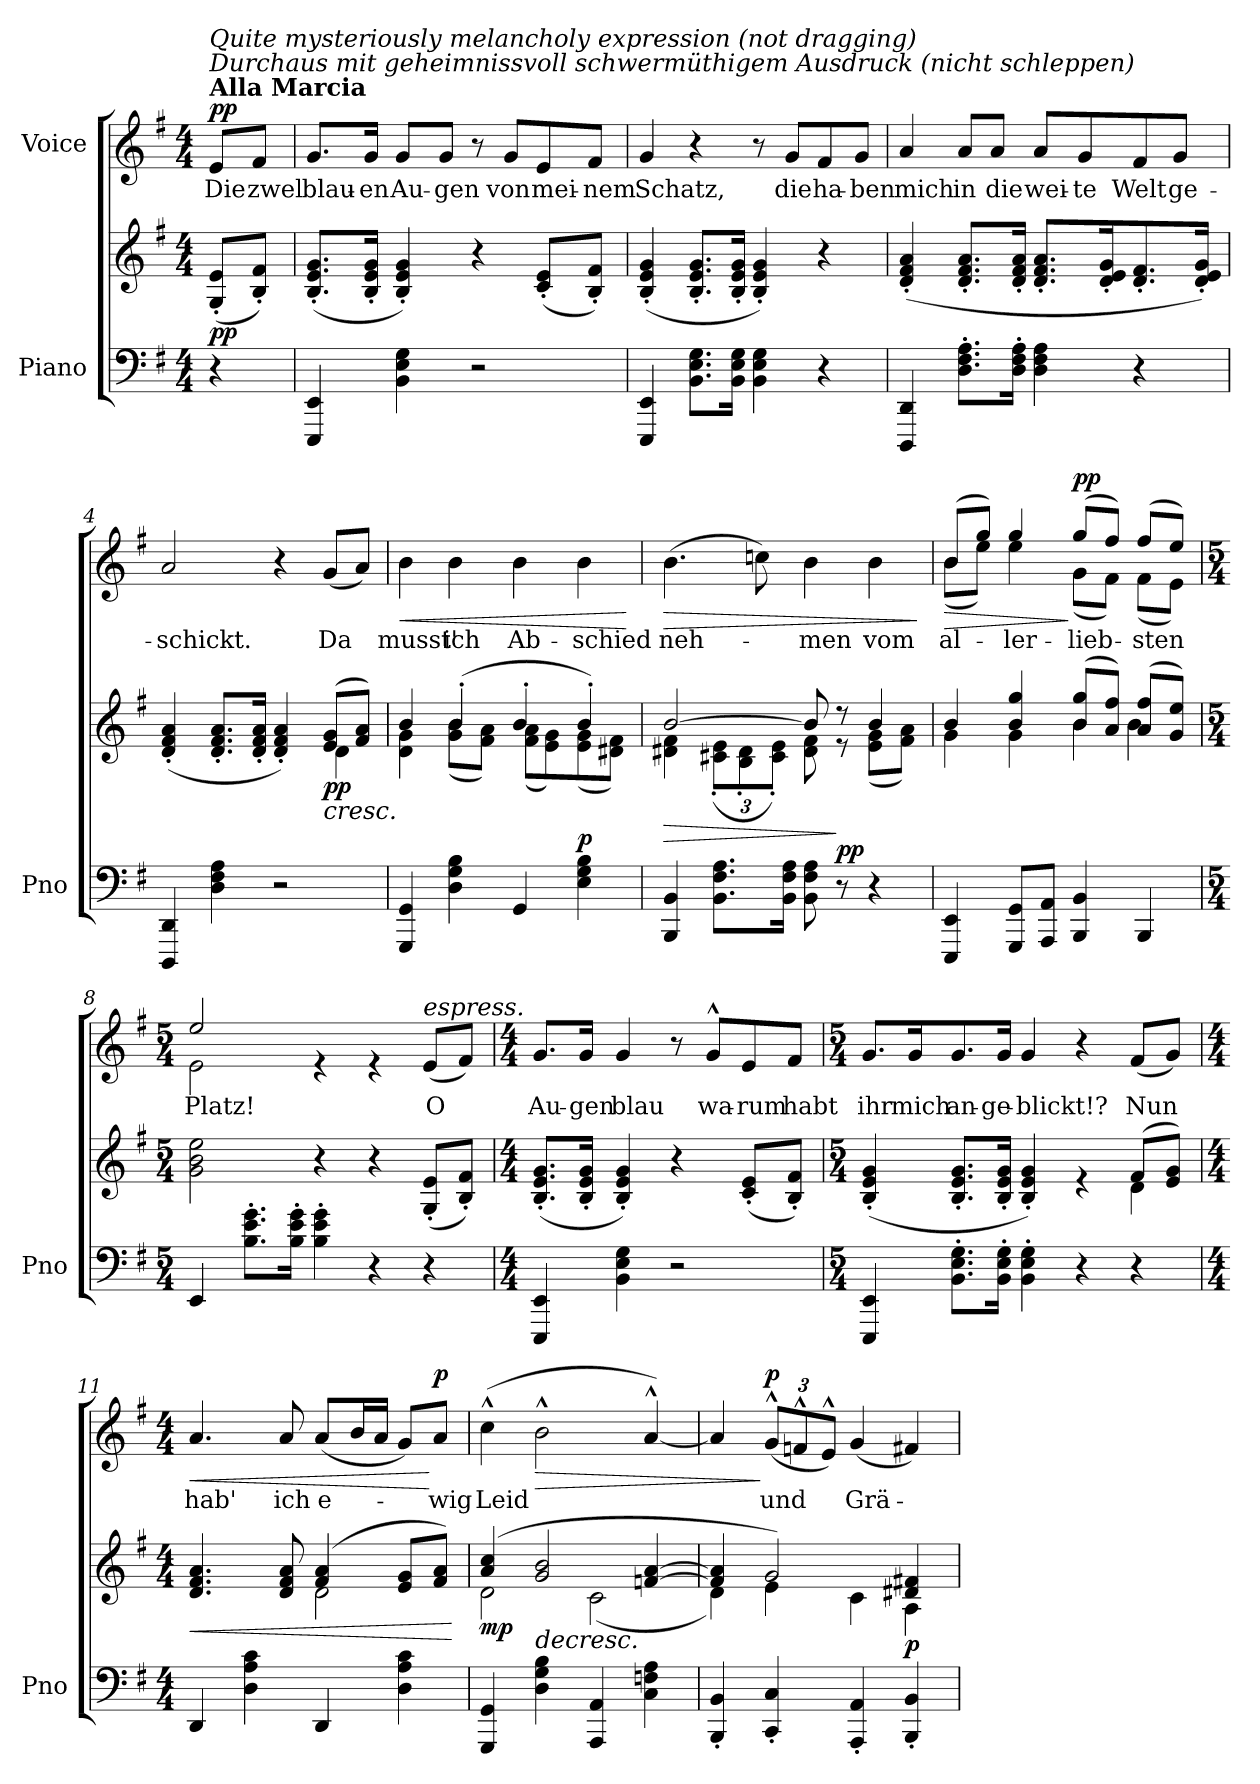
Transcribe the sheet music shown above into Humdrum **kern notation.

**kern	**kern	**dynam	**kern	**text	**dynam
*part2	*part2	*part2	*part1	*part1	*part1
*staff3	*staff2	*staff2/3	*staff1	*staff1	*staff1
*I"Piano	*	*	*I"Voice	*	*
*I'Pno	*	*	*	*	*
*clefF4	*clefG2	*	*clefG2	*	*
*k[f#]	*k[f#]	*	*k[f#]	*	*
*M4/4	*M4/4	*	*M4/4	*	*
=	=	=	=	=	=
!	!	!	!LO:TX:a:B:t=Alla Marcia	!	!
!	!	!	!LO:TX:a:i:t=Durchaus mit geheimnissvoll schwermüthigem Ausdruck (nicht schleppen)	!	!
!	!	!	!LO:TX:a:i:t=Quite mysteriously melancholy expression (not dragging)	!	!
!	!	!LO:DY:a=2	!	!LO:LY:b	!LO:DY:a
4r	(>8G/' 8e/'L	pp	8e/L	Die	pp
!	!	!	!	!LO:LY:b	!
.	8B/' 8f#/'J)	.	8f#/J	zwel	.
=1	=1	=1	=1	=1	=1
!	!	!	!	!LO:LY:b	!
4EEE/ 4EE/	(>8.B/' 8.e/' 8.g/'L	.	8.g/L	blau-	.
!	!	!	!	!LO:LY:b	!
.	16B/' 16e/' 16g/'Jk	.	16g/Jk	-en	.
!	!	!	!	!LO:LY:b	!
4BB\ 4E\ 4G\	4B/' 4e/' 4g/')	.	8g/L	Au-	.
!	!	!	!	!LO:LY:b	!
.	.	.	8g/J	-gen	.
2r	4r	.	8r	.	.
!	!	!	!	!LO:LY:b	!
.	.	.	8g/L	von	.
!	!	!	!	!LO:LY:b	!
.	(>8c/' 8e/'L	.	8e/	mei-	.
!	!	!	!	!LO:LY:b	!
.	8B/' 8f#/'J)	.	8f#/J	-nem	.
=2	=2	=2	=2	=2	=2
!	!	!	!	!LO:LY:b	!
4EEE/ 4EE/	(>4B/' 4e/' 4g/'	.	4g/	Schatz,	.
8.BB\ 8.E\ 8.G\L	8.B/' 8.e/' 8.g/'L	.	4r	.	.
16BB\ 16E\ 16G\Jk	16B/' 16e/' 16g/'Jk	.	.	.	.
4BB\ 4E\ 4G\	4B/' 4e/' 4g/')	.	8r	.	.
!	!	!	!	!LO:LY:b	!
.	.	.	8g/L	die	.
!	!	!	!	!LO:LY:b	!
4r	4r	.	8f#/	ha-	.
!	!	!	!	!LO:LY:b	!
.	.	.	8g/J	-ben	.
!!LO:LB:g=z
=3	=3	=3	=3	=3	=3
!	!	!	!	!LO:LY:b	!
4DDD/ 4DD/	(>4d/' 4f#/' 4a/'	.	4a/	mich	.
!	!	!	!	!LO:LY:b	!
8.D\' 8.F#\' 8.A\'L	8.d/' 8.f#/' 8.a/'L	.	8a/L	in	.
!	!	!	!	!LO:LY:b	!
.	.	.	8a/J	die	.
16D\' 16F#\' 16A\'Jk	16d/' 16f#/' 16a/'Jk	.	.	.	.
!	!	!	!	!LO:LY:b	!
4D\ 4F#\ 4A\	8.d/' 8.f#/' 8.a/'L	.	8a/L	wei-	.
!	!	!	!	!LO:LY:b	!
.	.	.	8g/	-te	.
.	16d/' 16e/' 16g/'K	.	.	.	.
!	!	!	!	!LO:LY:b	!
4r	8.d/' 8.f#/'	.	8f#/	Welt	.
!	!	!	!	!LO:LY:b	!
.	.	.	8g/J	ge-	.
.	16d/' 16e/' 16g/'Jk)	.	.	.	.
=4	=4	=4	=4	=4	=4
*	*^	*	*	*	*
!	!	!	!	!	!LO:LY:b	!
4DDD/ 4DD/	(>4d/' 4f#/' 4a/'	2.reyy	.	2a/	-schickt.	.
4D\ 4F#\ 4A\	8.d/' 8.f#/' 8.a/'L	.	.	.	.	.
.	16d/' 16f#/' 16a/'Jk	.	.	.	.	.
2r	4d/' 4f#/' 4a/')	.	.	4r	.	.
!	!	!	!LO:HP:b	!	!LO:LY:b	!
!	!	!	!LO:DY:n=1:b	!	!	!
.	(>8e/ 8g/L	4d\	< pp	(<8g/L	Da	.
.	8f#/ 8a/J)	.	.	8a/J)	.	.
=5	=5	=5	=5	=5	=5	=5
!	!	!	!	!	!LO:LY:b	!LO:HP:b
4GGG/ 4GG/	4b/	4d\ 4g\	.	4b\	musst'	<
!	!	!	!	!	!LO:LY:b	!
4D\ 4G\ 4B\	(>4b'/	(<8g\ 8b\L	.	4b\	ich	.
.	.	8f#\ 8a\J)	.	.	.	.
!	!	!	!	!	!LO:LY:b	!
4GG/	4b'/	(<8f#\ 8a\L	.	4b\	Ab-	.
.	.	8e\ 8g\)	.	.	.	.
!	!	!	!LO:DY:a=2	!	!LO:LY:b	!
4E\ 4G\ 4B\	4b'/)	(<8e\ 8g\	p	4b\	-schied	.
.	.	8d#X\ 8f#\J)	.	.	.	.
*	*v	*v	*	*	*	*
.	.	[	.	.	[
!!LO:LB:g=z
=6	=6	=6	=6	=6	=6
!	!	!LO:HP:b	!	!LO:LY:b	!LO:HP:b
*	*^	*	*	*	*
4BBB/ 4BB/	[2b/	4d#X\ 4f#\	>	(>4.b\	neh-	>
*	*	*Xbrackettup	*	*	*	*
8.BB\ 8.F#\ 8.A\L	.	(>12c#X\' 12e\'L	.	.	.	.
.	.	12B\' 12d#\'	.	.	.	.
.	.	.	.	8ccn\)	.	.
.	.	12c#\' 12e\'J)	.	.	.	.
16BB\ 16F#\ 16A\Jk	.	.	.	.	.	.
!	!	!	!	!	!LO:LY:b	!
8BB\ 8F#\ 8A\	8b/]	8d#\ 8f#\	.	4b\	men	.
!	!	!	!LO:DY:n=1:a=2	!	!	!
8r	8r	8r	] pp	.	.	.
!	!	!	!	!	!LO:LY:b	!
4r	4b/	(<8e\ 8g\L	.	4b\	vom	.
.	.	8f#\ 8a\J)	.	.	.	.
*	*v	*v	*	*	*	*
.	.	.	.	.	]
=7	=7	=7	=7	=7	=7
*	*^	*	*	*	*
!	!	!	!	!	!LO:LY:b	!LO:HP:b
*	*	*	*	*^	*	*
4EEE/ 4EE/	4b/	4g\	.	(>8b/L	(<8b\L	al-	>
.	.	.	.	8gg/J)	8ee!\J)	.	.
!	!	!	!	!	!	!LO:LY:b	!
8GGG/ 8GG/L	4b/ 4gg/	4g\	.	4gg/	4ee!\	-ler-	.
8AAA/ 8AA/J	.	.	.	.	.	.	.
!	!	!	!	!	!	!LO:LY:b	!LO:DY:n=1:a
4BBB/ 4BB/	(>8b/ 8gg/L	4b\	.	(>8gg/L	(<8g!\L	-lieb-	] pp
.	8a/ 8ff#/J)	.	.	8ff#/J)	8f#!\J)	.	.
!	!	!	!	!	!	!LO:LY:b	!
4BBB/	(>8a/ 8ff#/L	4b\	.	(>8ff#/L	(<8f#!\L	-sten	.
.	8g/ 8ee/J)	.	.	8ee/J)	8e!\J)	.	.
*	*v	*v	*	*	*	*	*
=8	=8	=8	=8	=8	=8	=8
*M5/4	*M5/4	*	*M5/4	*	*	*
!	!	!	!	!	!LO:LY:b	!
4EE/	2g\ 2b\ 2ee\	.	2ee/	2e!\	Platz!	.
8.B\' 8.e\' 8.g\'L	.	.	.	.	.	.
16B\' 16e\' 16g\'Jk	.	.	.	.	.	.
4B\' 4e\' 4g\'	4r	.	4re	2ryy	.	.
4r	4r	.	4re	.	.	.
!	!	!	!LO:TX:a:i:t=espress.	!	!	!
!	!	!	!	!	!LO:LY:b	!
4r	(>8G/' 8e/'L	.	(>8e/L	4reyy	O	.
.	8B/' 8f#/'J)	.	8f#/J)	.	.	.
*	*	*	*v	*v	*	*
=9	=9	=9	=9	=9	=9
*M4/4	*M4/4	*	*M4/4	*	*
!	!	!	!	!LO:LY:b	!
4EEE/ 4EE/	(>8.B/' 8.e/' 8.g/'L	.	8.g/L	Au-	.
!	!	!	!	!LO:LY:b	!
.	16B/' 16e/' 16g/'Jk	.	16g/Jk	-gen	.
!	!	!	!	!LO:LY:b	!
4BB\ 4E\ 4G\	4B/' 4e/' 4g/')	.	4g/	blau	.
2r	4r	.	8r	.	.
!	!	!	!	!LO:LY:b	!
.	.	.	8g^^/L	wa-	.
!	!	!	!	!LO:LY:b	!
.	(>8c/' 8e/'L	.	8e/	-rum	.
!	!	!	!	!LO:LY:b	!
.	8B/' 8f#/'J)	.	8f#/J	habt	.
!!LO:PB:g=z
=10	=10	=10	=10	=10	=10
*M5/4	*M5/4	*	*M5/4	*	*
*	*^	*	*	*	*
!	!	!	!	!	!LO:LY:b	!
4EEE/ 4EE/	(>4B/' 4e/' 4g/'	1rcyy	.	8.g/L	ihr	.
!	!	!	!	!	!LO:LY:b	!
.	.	.	.	16g/K	mich	.
!	!	!	!	!	!LO:LY:b	!
8.BB\' 8.E\' 8.G\'L	8.B/' 8.e/' 8.g/'L	.	.	8.g/	an-	.
!	!	!	!	!	!LO:LY:b	!
16BB\' 16E\' 16G\'Jk	16B/' 16e/' 16g/'Jk	.	.	16g/Jk	-ge-	.
!	!	!	!	!	!LO:LY:b	!
4BB\' 4E\' 4G\'	4B/' 4e/' 4g/')	.	.	4g/	-blickt!?	.
4r	4re	.	.	4r	.	.
!	!	!	!	!	!LO:LY:b	!
4r	(>8f#/L	4d\	.	(<8f#/L	Nun	.
.	8e/ 8g/J)	.	.	8g/J)	.	.
=11	=11	=11	=11	=11	=11	=11
*M4/4	*M4/4	*	*	*M4/4	*	*
!	!	!	!LO:HP:b	!	!LO:LY:b	!LO:HP:b
4DD/	4.d/ 4.f#/ 4.a/	2reyy	<	4.a/	hab'	<
4D\ 4A\ 4c\	.	.	.	.	.	.
!	!	!	!	!	!LO:LY:b	!
.	8d/ 8f#/ 8a/	.	.	8a/	ich	.
!	!	!	!	!	!LO:LY:b	!
4DD/	(>4f#/ 4a/	2d\	.	(<8a/L	e-	.
.	.	.	.	16b/L	.	.
.	.	.	.	16a/JJ	.	.
4D\ 4A\ 4c\	8e/ 8g/L	.	.	8g/L)	.	.
!	!	!	!	!	!LO:LY:b	!LO:DY:n=1:a
.	8f#/ 8a/J)	.	.	8a/J	-wig	[ p
*	*v	*v	*	*	*	*
.	.	[	.	.	.
=12	=12	=12	=12	=12	=12
*	*^	*	*	*	*
!	!	!	!LO:DY:b	!	!LO:LY:b	!
4GGG/ 4GG/	(>4a/ 4cc/	2d\	mp	(>4cc^^\	Leid	.
!	!	!	!LO:HP:b	!	!	!LO:HP:b
4D\ 4G\ 4B\	2g/ 2b/	.	>	2b^^\	.	>
4AAA/ 4AA/	.	(<2c\	.	.	.	.
4C\ 4Fn\ 4A\	[4fn/ [4a/	.	.	[4a^^/)	.	.
=13	=13	=13	=13	=13	=13	=13
4BBB/' 4BB/'	4f/] 4a/]	4d\)	.	4a/]	.	.
*	*	*	*	*Xbrackettup	*	*
!	!	!	!	!	!LO:LY:b	!LO:DY:n=1:a
4CC/' 4C/'	2g/)	4e\	.	(>12g^^/L	und	] p
.	.	.	.	12fn^^/	.	.
.	.	.	.	12e^^/J)	.	.
!	!	!	!	!	!LO:LY:b	!
4AAA/' 4AA/'	.	4c\	.	(<4g/	Grä-	.
!	!	!	!LO:DY:a=2	!	!	!
4BBB/' 4BB/'	4d#X/ 4f#X/	4A\	p	4f#X/)	.	.
*	*v	*v	*	*	*	*
.	.	]	.	.	.
=	=	=	=	=	=
*-	*-	*-	*-	*-	*-
